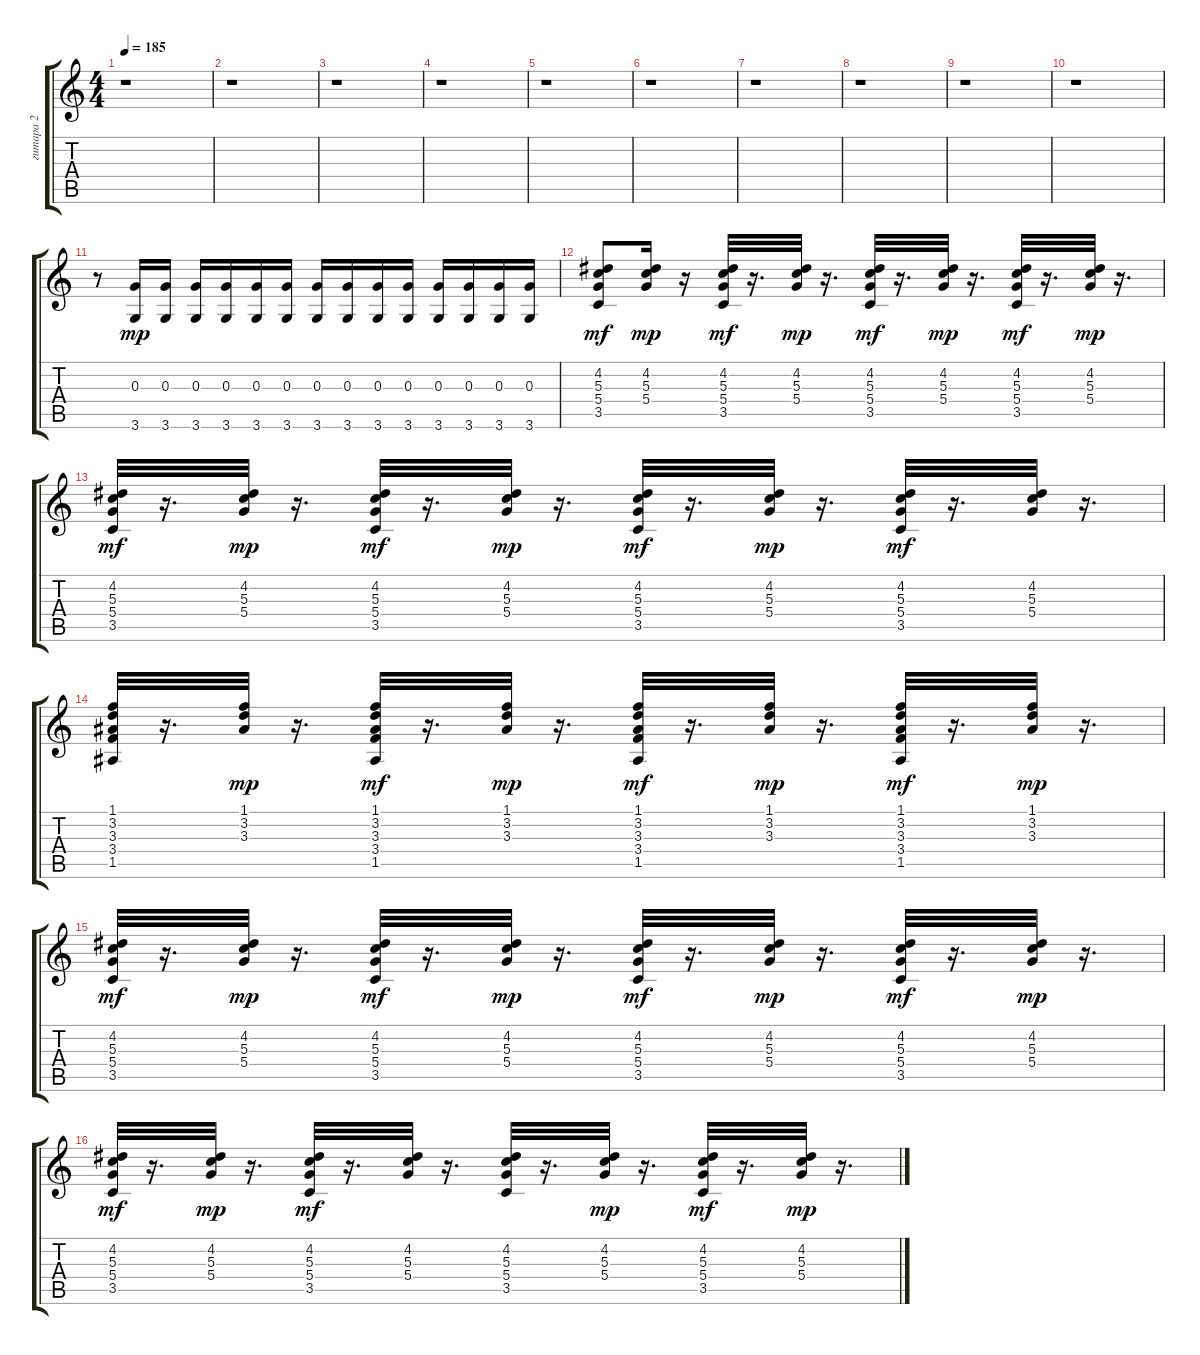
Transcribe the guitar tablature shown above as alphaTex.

\track ("гитара 2" "гитара 2") {instrument electricguitarclean}
\staff {score tabs}
\tuning (E4 B3 G3 D3 A2 E2) {hide}
\ts (4 4)
\tempo 185
\clef g2
\ks c
r.1{dy ff} |
r.1 |
r.1 |
r.1 |
r.1 |
r.1 |
r.1 |
r.1 |
r.1 |
r.1 |
r.8 (0.3 3.6).16{dy mp} (0.3 3.6).16 (0.3 3.6).16 (0.3 3.6).16 (0.3 3.6).16 (0.3 3.6).16 (0.3 3.6).16 (0.3 3.6).16 (0.3 3.6).16 (0.3 3.6).16 (0.3 3.6).16 (0.3 3.6).16 (0.3 3.6).16 (0.3 3.6).16 |
(4.2 5.3 5.4 3.5).8{dy mf} (4.2 5.3 5.4).16{dy mp} r.16 (4.2 5.3 5.4 3.5).32{dy mf} r.16{d} (4.2 5.3 5.4).32{dy mp} r.16{d} (4.2 5.3 5.4 3.5).32{dy mf} r.16{d} (4.2 5.3 5.4).32{dy mp} r.16{d} (4.2 5.3 5.4 3.5).32{dy mf} r.16{d} (4.2 5.3 5.4).32{dy mp} r.16{d} |
(4.2 5.3 5.4 3.5).32{dy mf} r.16{d} (4.2 5.3 5.4).32{dy mp} r.16{d} (4.2 5.3 5.4 3.5).32{dy mf} r.16{d} (4.2 5.3 5.4).32{dy mp} r.16{d} (4.2 5.3 5.4 3.5).32{dy mf} r.16{d} (4.2 5.3 5.4).32{dy mp} r.16{d} (4.2 5.3 5.4 3.5).32{dy mf} r.16{d} (4.2 5.3 5.4).32 r.16{d} |
(1.1 3.2 3.3 3.4 1.5).32 r.16{d} (1.1 3.2 3.3).32{dy mp} r.16{d} (1.1 3.2 3.3 3.4 1.5).32{dy mf} r.16{d} (1.1 3.2 3.3).32{dy mp} r.16{d} (1.1 3.2 3.3 3.4 1.5).32{dy mf} r.16{d} (1.1 3.2 3.3).32{dy mp} r.16{d} (1.1 3.2 3.3 3.4 1.5).32{dy mf} r.16{d} (1.1 3.2 3.3).32{dy mp} r.16{d} |
(4.2 5.3 5.4 3.5).32{dy mf} r.16{d} (4.2 5.3 5.4).32{dy mp} r.16{d} (4.2 5.3 5.4 3.5).32{dy mf} r.16{d} (4.2 5.3 5.4).32{dy mp} r.16{d} (4.2 5.3 5.4 3.5).32{dy mf} r.16{d} (4.2 5.3 5.4).32{dy mp} r.16{d} (4.2 5.3 5.4 3.5).32{dy mf} r.16{d} (4.2 5.3 5.4).32{dy mp} r.16{d} |
(4.2 5.3 5.4 3.5).32{dy mf} r.16{d} (4.2 5.3 5.4).32{dy mp} r.16{d} (4.2 5.3 5.4 3.5).32{dy mf} r.16{d} (4.2 5.3 5.4).32 r.16{d} (4.2 5.3 5.4 3.5).32 r.16{d} (4.2 5.3 5.4).32{dy mp} r.16{d} (4.2 5.3 5.4 3.5).32{dy mf} r.16{d} (4.2 5.3 5.4).32{dy mp} r.16{d}
